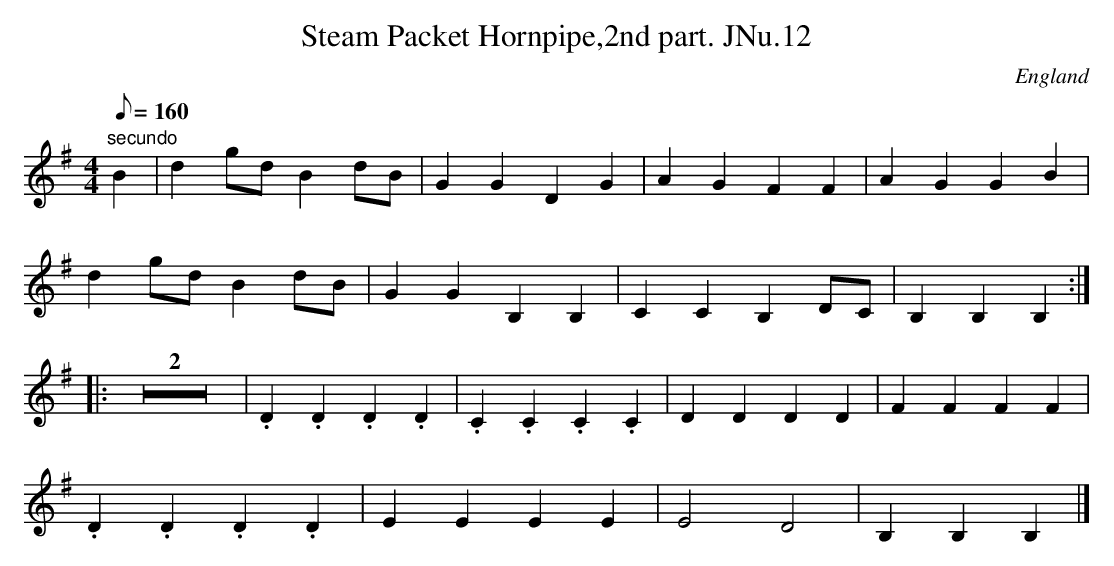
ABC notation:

X:1
T:Steam Packet Hornpipe,2nd part. JNu.12
M:4/4
Q:160
O:England
K:G
"secundo"B2 | d2gdB2dB | G2G2D2G2 | A2G2F2F2 | A2G2G2B2 |
d2gdB2dB | G2G2B,2B,2 | C2C2B,2DC | B,2B,2B,2:|
|: Z2 | .D2.D2.D2.D2 | .C2.C2.C2.C2 | D2D2D2D2 | F2F2F2F2 |
.D2.D2.D2.D2 | E2E2E2E2 | E4D4 | B,2B,2B,2 |]
